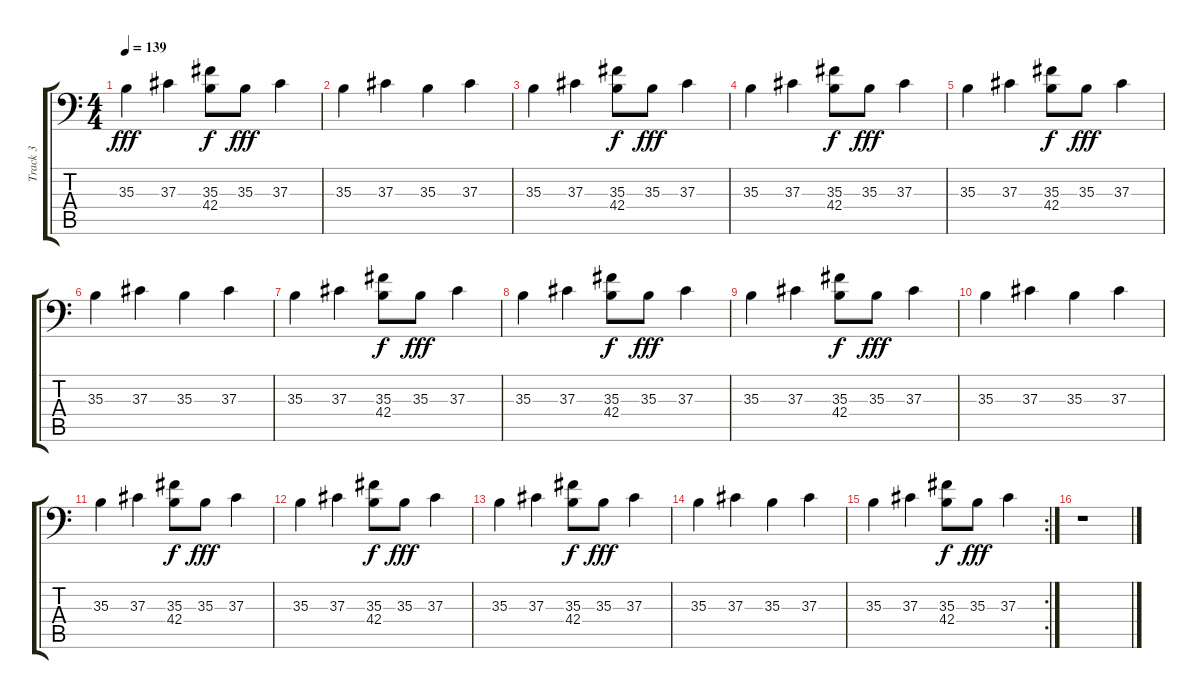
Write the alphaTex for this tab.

\track ("Track 3" "Track 3") {instrument acousticgrandpiano}
\staff {score tabs}
\tuning (C-1 C-1 C-1 C-1 C-1 C-1) {hide}
\ts (4 4)
\tempo 139
\clef f4
\ks c
35.3.4{dy fff} 37.3.4 (35.3 42.4).8{dy f} 35.3.8{dy fff} 37.3.4 |
35.3.4 37.3.4 35.3.4 37.3.4 |
35.3.4 37.3.4 (35.3 42.4).8{dy f} 35.3.8{dy fff} 37.3.4 |
35.3.4 37.3.4 (35.3 42.4).8{dy f} 35.3.8{dy fff} 37.3.4 |
35.3.4 37.3.4 (35.3 42.4).8{dy f} 35.3.8{dy fff} 37.3.4 |
35.3.4 37.3.4 35.3.4 37.3.4 |
35.3.4 37.3.4 (35.3 42.4).8{dy f} 35.3.8{dy fff} 37.3.4 |
35.3.4 37.3.4 (35.3 42.4).8{dy f} 35.3.8{dy fff} 37.3.4 |
35.3.4 37.3.4 (35.3 42.4).8{dy f} 35.3.8{dy fff} 37.3.4 |
35.3.4 37.3.4 35.3.4 37.3.4 |
35.3.4 37.3.4 (35.3 42.4).8{dy f} 35.3.8{dy fff} 37.3.4 |
35.3.4 37.3.4 (35.3 42.4).8{dy f} 35.3.8{dy fff} 37.3.4 |
35.3.4 37.3.4 (35.3 42.4).8{dy f} 35.3.8{dy fff} 37.3.4 |
35.3.4 37.3.4 35.3.4 37.3.4 |
\rc 2
35.3.4 37.3.4 (35.3 42.4).8{dy f} 35.3.8{dy fff} 37.3.4 |
r.1
